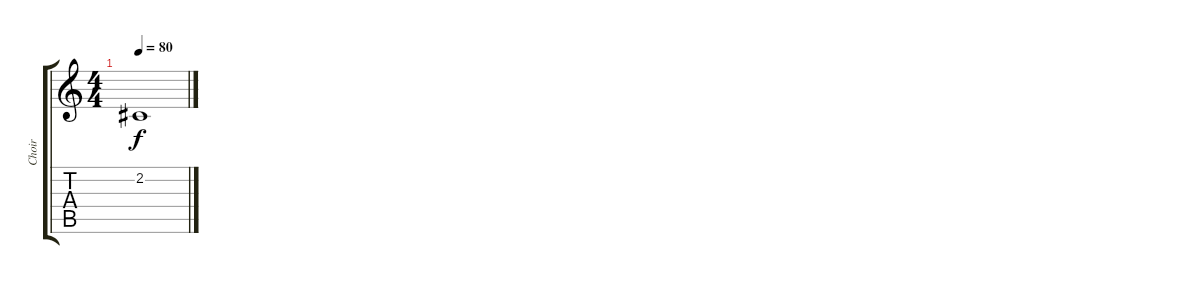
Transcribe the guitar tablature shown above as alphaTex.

\track ("Choir" "Choir") {instrument choiraahs}
\staff {score tabs}
\tuning (E4 B3 G3 D3 A2 E2) {hide}
\ts (4 4)
\tempo 80
\clef g2
\ks c
2.2{t}.1{dy f}
